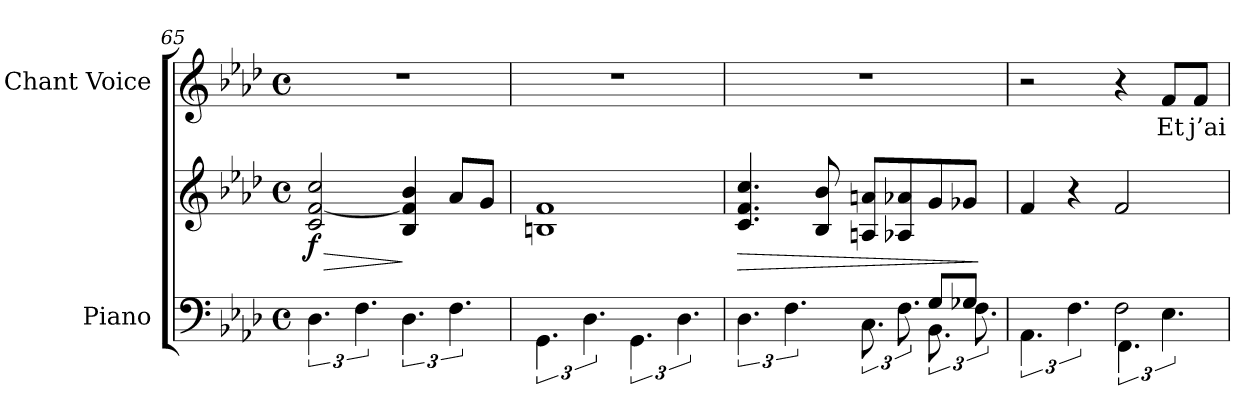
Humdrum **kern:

**kern	**kern	**dynam	**kern	**text
*part2	*part2	*part2	*part1	*part1
*staff3	*staff2	*staff2/3	*staff1	*staff1
*I"Piano	*	*	*I"Chant Voice	*
*I'Pno	*	*	*	*
*clefF4	*clefG2	*	*clefG2	*
*k[b-e-a-d-]	*k[b-e-a-d-]	*	*k[b-e-a-d-]	*
*M4/4	*M4/4	*	*M4/4	*
*met(c)	*met(c)	*	*met(c)	*
=65	=65	=65	=65	=65
!	!	!LO:HP:b	!	!
!	!	!LO:DY:n=1:b	!	!
6.D-\	2c/ [<2f/ 2cc/	> f	1r	.
6.F\	.	.	.	.
6.D-\	4B-/ 4f/] 4b-/	]	.	.
6.F\	8a-/L	.	.	.
.	8g/J	.	.	.
=66	=66	=66	=66	=66
6.GG\	1Bn 1f	.	1r	.
6.D-\	.	.	.	.
6.GG\	.	.	.	.
6.D-\	.	.	.	.
!!LO:LB:g=z
=67	=67	=67	=67	=67
*^	*	*	*	*
!	!	!	!LO:HP:b	!	!
2.ryy	6.D-\	4.c/ 4.f/ 4.cc/	>	1r	.
.	6.F\	.	.	.	.
.	.	8B-/ 8b-/	.	.	.
.	12.C\	8An/ 8an/L	.	.	.
.	12.F\	8A-X/ 8a-X/	.	.	.
8G/L	12.BB-\	8g/	.	.	.
8G-X/J	12.F\	8g-X/J	.	.	.
*v	*v	*	*	*	*
.	.	]	.	.
=68	=68	=68	=68	=68
*^	*	*	*	*
2ryy	6.AA-\	4f/	.	2r	.
.	6.F\	4r	.	.	.
2F\	6.FF\	2f/	.	4r	.
!	!	!	!	!	!LO:LY:b
.	6.E-\	.	.	8f/L	Et
!	!	!	!	!	!LO:LY:b
.	.	.	.	8f/J	j’ai
*v	*v	*	*	*	*
=	=	=	=	=
*-	*-	*-	*-	*-
